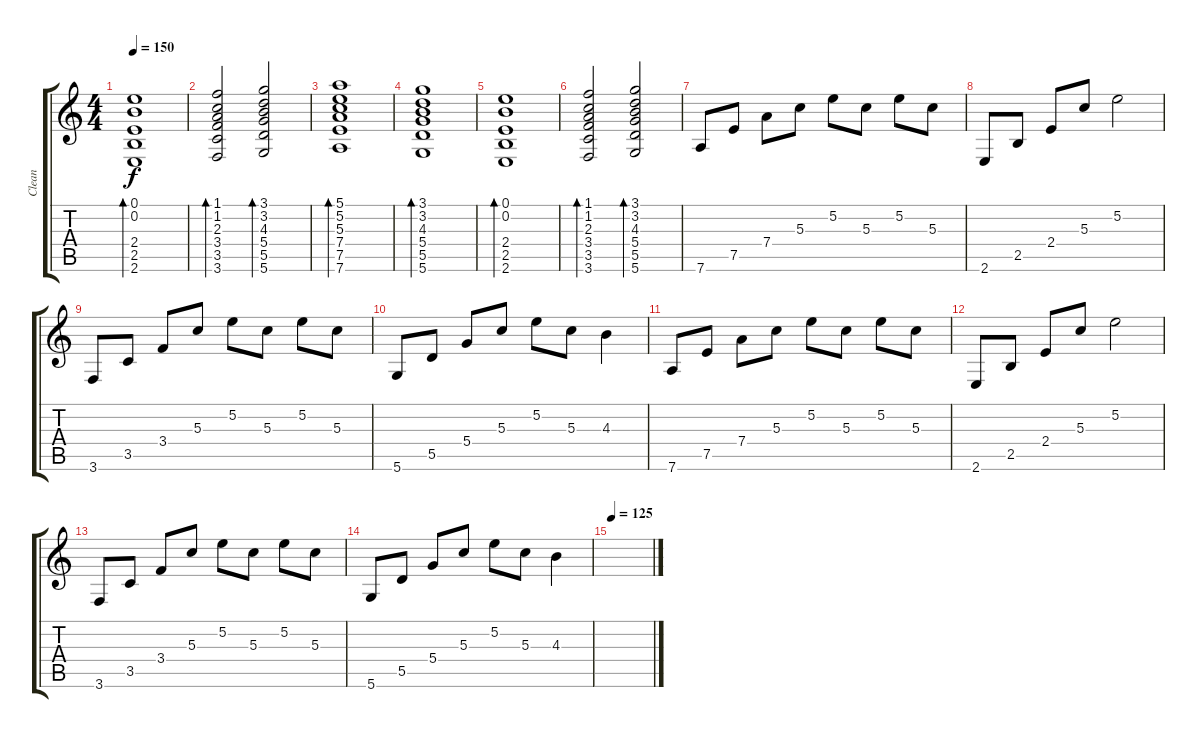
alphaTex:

\track ("Clean" "Clean") {instrument electricguitarclean}
\staff {score tabs}
\tuning (E4 B3 G3 D3 A2 D2) {hide}
\ts (4 4)
\tempo 150
\clef g2
\ks c
(0.1 0.2 2.4 2.5 2.6).1{bd 240 dy f} |
(1.1 1.2 2.3 3.4 3.5 3.6).2{bd 240} (3.1 3.2 4.3 5.4 5.5 5.6).2{bd 240} |
(5.1 5.2 5.3 7.4 7.5 7.6).1{bd 240} |
(3.1 3.2 4.3 5.4 5.5 5.6).1{bd 240} |
(0.1 0.2 2.4 2.5 2.6).1{bd 240} |
(1.1 1.2 2.3 3.4 3.5 3.6).2{bd 240} (3.1 3.2 4.3 5.4 5.5 5.6).2{bd 240} |
7.6.8 7.5.8 7.4.8 5.3.8 5.2.8 5.3.8 5.2.8 5.3.8 |
2.6.8 2.5.8 2.4.8 5.3.8 5.2.2 |
3.6.8 3.5.8 3.4.8 5.3.8 5.2.8 5.3.8 5.2.8 5.3.8 |
5.6.8 5.5.8 5.4.8 5.3.8 5.2.8 5.3.8 4.3.4 |
7.6.8 7.5.8 7.4.8 5.3.8 5.2.8 5.3.8 5.2.8 5.3.8 |
2.6.8 2.5.8 2.4.8 5.3.8 5.2.2 |
3.6.8 3.5.8 3.4.8 5.3.8 5.2.8 5.3.8 5.2.8 5.3.8 |
5.6.8 5.5.8 5.4.8 5.3.8 5.2.8 5.3.8 4.3.4 |
\tempo 125
